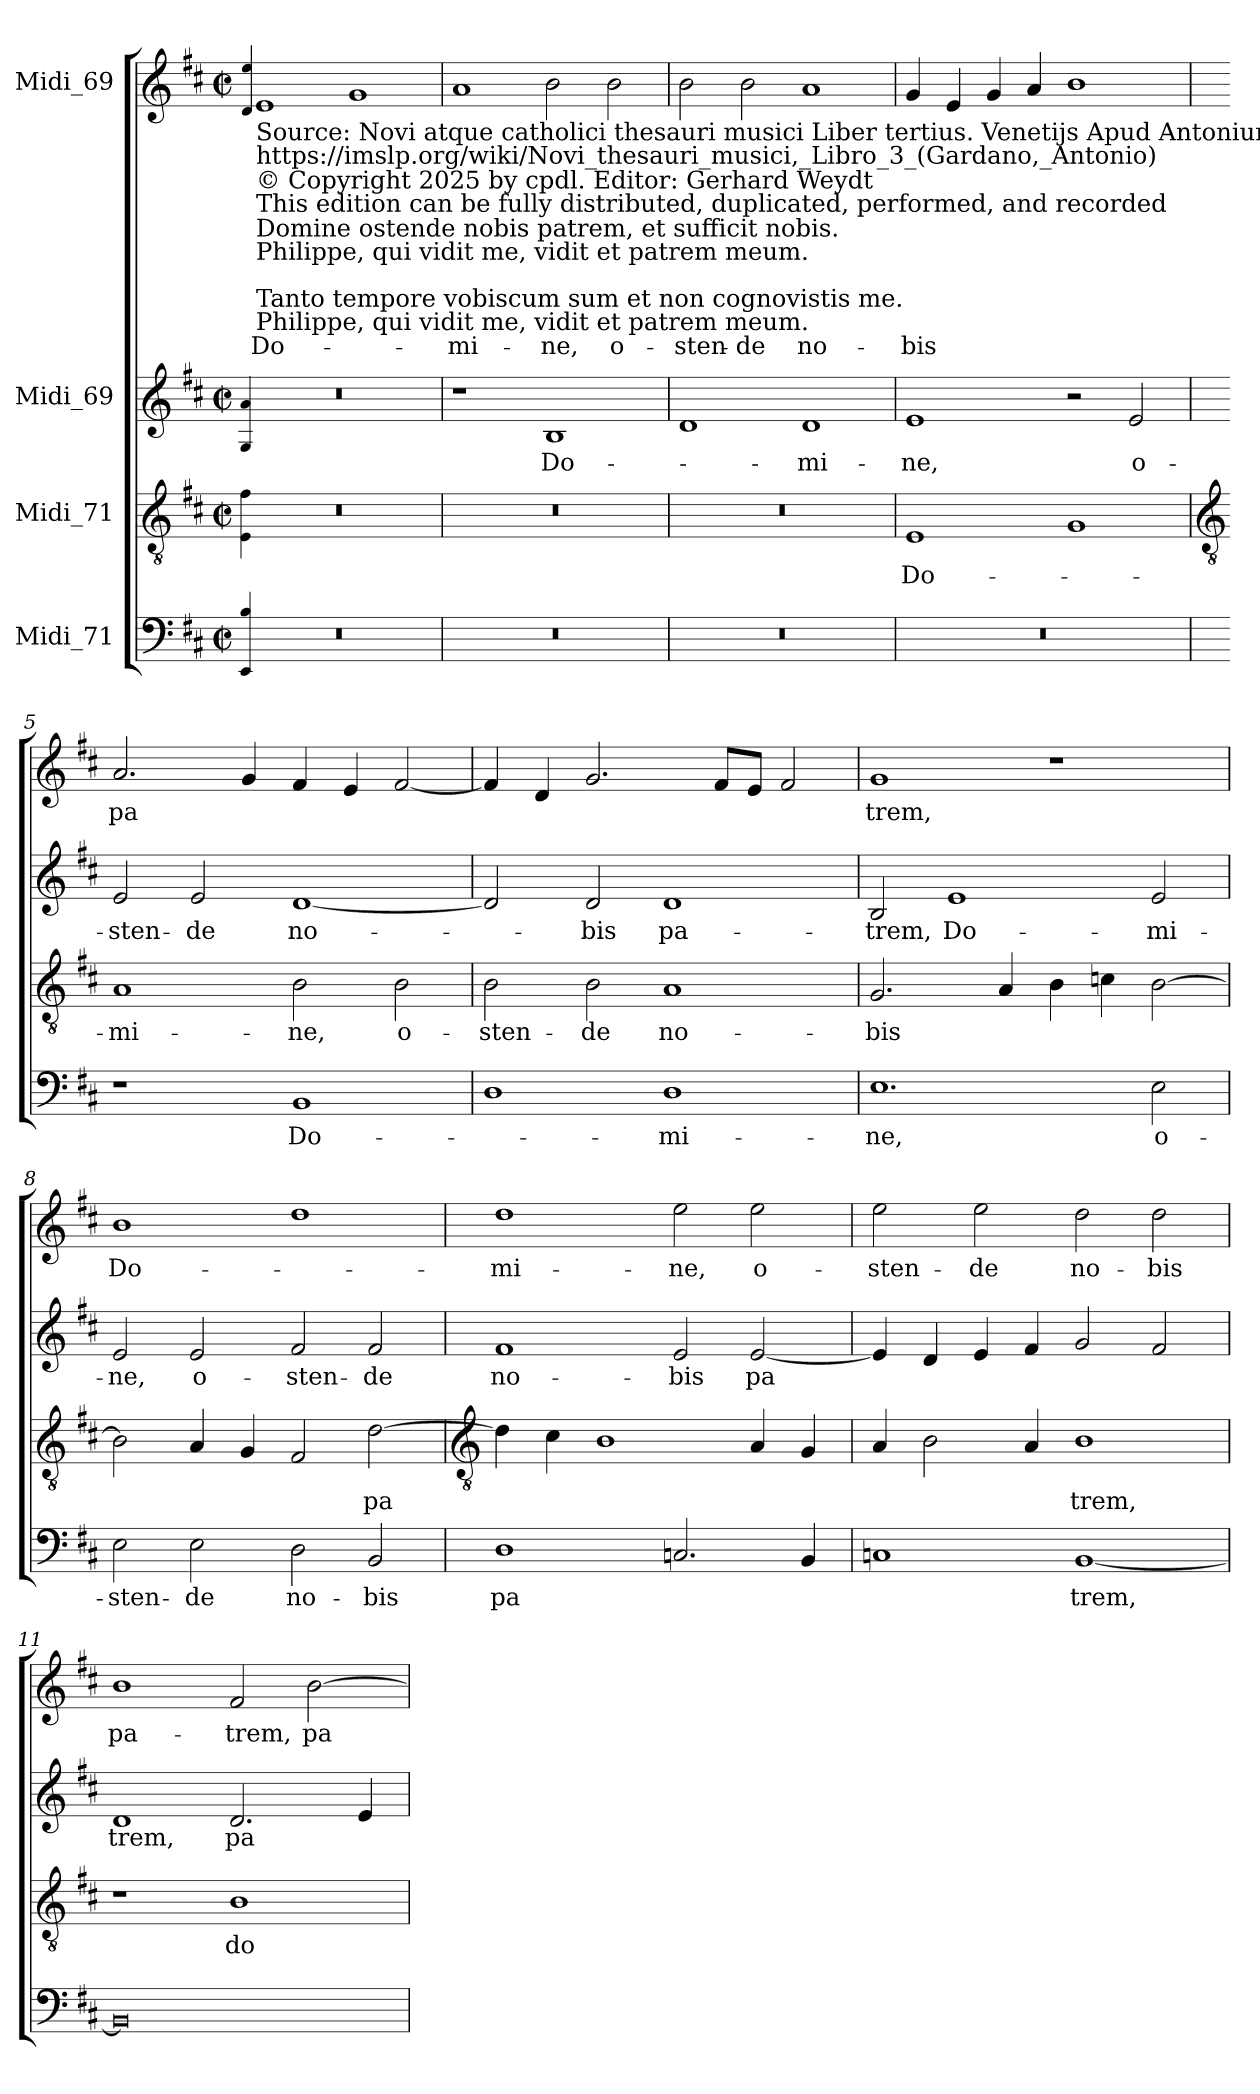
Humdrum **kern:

**kern	**text	**kern	**text	**kern	**text	**kern	**text
*part4	*part4	*part3	*part3	*part2	*part2	*part1	*part1
*staff4	*staff4	*staff3	*staff3	*staff2	*staff2	*staff1	*staff1
*I"Midi_71	*	*I"Midi_71	*	*I"Midi_69	*	*I"Midi_69	*
*clefF4	*	*clefGv2	*	*clefG2	*	*clefG2	*
*k[f#c#]	*	*k[f#c#]	*	*k[f#c#]	*	*k[f#c#]	*
*D:	*	*D:	*	*D:	*	*D:	*
*M4/2	*	*M4/2	*	*M4/2	*	*M4/2	*
*met(c|)	*	*met(c|)	*	*met(c|)	*	*met(c|)	*
=1	=1	=1	=1	=1	=1	=1	=1
4qqEE 4qqB	.	4qqE 4qqf#	.	4qqG 4qqa	.	4qqd 4qqee	.
!	!	!	!	!	!	!LO:TX:b:t=Source&colon; Novi atque catholici thesauri musici Liber tertius. Venetijs Apud Antonium Gardanum. 1568\nhttps&colon;//imslp.org/wiki/Novi_thesauri_musici,_Libro_3_(Gardano,_Antonio)	!
!	!	!	!	!	!	!LO:TX:b:t=© Copyright 2025 by cpdl. Editor&colon; Gerhard Weydt\nThis edition can be fully distributed, duplicated, performed, and recorded	!
!	!	!	!	!	!	!LO:TX:b:t=Domine ostende nobis patrem, et sufficit nobis.\nPhilippe, qui vidit me, vidit et patrem meum.\n\nTanto tempore vobiscum sum et non cognovistis me.\nPhilippe, qui vidit me, vidit et patrem meum.	!
!	!	!	!	!	!	!	!LO:LY:b
0r	.	0r	.	0r	.	1e	Do-
.	.	.	.	.	.	1g	.
=2	=2	=2	=2	=2	=2	=2	=2
!	!	!	!	!	!	!	!LO:LY:b
0r	.	0r	.	1r	.	1a	-mi-
!	!	!	!	!	!LO:LY:b	!	!LO:LY:b
.	.	.	.	1B	Do-	2b	-ne,
!	!	!	!	!	!	!	!LO:LY:b
.	.	.	.	.	.	2b	o-
=3	=3	=3	=3	=3	=3	=3	=3
!	!	!	!	!	!	!	!LO:LY:b
0r	.	0r	.	1d	.	2b	-sten-
!	!	!	!	!	!	!	!LO:LY:b
.	.	.	.	.	.	2b	-de
!	!	!	!	!	!LO:LY:b	!	!LO:LY:b
.	.	.	.	1d	-mi-	1a	no-
=4	=4	=4	=4	=4	=4	=4	=4
!	!	!	!LO:LY:b	!	!LO:LY:b	!	!LO:LY:b
0r	.	1E	Do-	1e	-ne,	4g	-bis
.	.	.	.	.	.	4e	.
.	.	.	.	.	.	4g	.
.	.	.	.	.	.	4a	.
.	.	1G	.	2r	.	1b	.
!	!	!	!	!	!LO:LY:b	!	!
.	.	.	.	2e	o-	.	.
!!LO:LB:g=z
=5	=5	=5	=5	=5	=5	=5	=5
*	*	*clefGv2	*	*	*	*	*
!	!	!	!LO:LY:b	!	!LO:LY:b	!	!LO:LY:b
1r	.	1A	-mi-	2e	-sten-	2.a	pa
!	!	!	!	!	!LO:LY:b	!	!
.	.	.	.	2e	-de	.	.
.	.	.	.	.	.	4g	.
!	!LO:LY:b	!	!LO:LY:b	!	!LO:LY:b	!	!
1BB	Do-	2B	-ne,	[1d	no-	4f#	.
.	.	.	.	.	.	4e	.
!	!	!	!LO:LY:b	!	!	!	!
.	.	2B	o-	.	.	[2f#	.
=6	=6	=6	=6	=6	=6	=6	=6
!	!	!	!LO:LY:b	!	!	!	!
1D	.	2B	-sten-	2d]	.	4f#]	.
.	.	.	.	.	.	4d	.
!	!	!	!LO:LY:b	!	!LO:LY:b	!	!
.	.	2B	-de	2d	-bis	2.g	.
!	!LO:LY:b	!	!LO:LY:b	!	!LO:LY:b	!	!
1D	-mi-	1A	no-	1d	pa-	.	.
.	.	.	.	.	.	8f#L	.
.	.	.	.	.	.	8eJ	.
.	.	.	.	.	.	2f#	.
=7	=7	=7	=7	=7	=7	=7	=7
!	!LO:LY:b	!	!LO:LY:b	!	!LO:LY:b	!	!LO:LY:b
1.E	-ne,	2.G	-bis	2B	-trem,	1g	trem,
!	!	!	!	!	!LO:LY:b	!	!
.	.	.	.	1e	Do-	.	.
.	.	4A	.	.	.	.	.
.	.	4B	.	.	.	1r	.
.	.	4c	.	.	.	.	.
!	!LO:LY:b	!	!	!	!LO:LY:b	!	!
2E	o-	[2B	.	2e	-mi-	.	.
=8	=8	=8	=8	=8	=8	=8	=8
!	!LO:LY:b	!	!	!	!LO:LY:b	!	!LO:LY:b
2E	-sten-	2B]	.	2e	-ne,	1b	Do-
!	!LO:LY:b	!	!	!	!LO:LY:b	!	!
2E	-de	4A	.	2e	o-	.	.
.	.	4G	.	.	.	.	.
!	!LO:LY:b	!	!	!	!LO:LY:b	!	!
2D	no-	2F#	.	2f#	-sten-	1dd	.
!	!LO:LY:b	!	!LO:LY:b	!	!LO:LY:b	!	!
2BB	-bis	[2d	pa	2f#	-de	.	.
!!LO:LB:g=z
=9	=9	=9	=9	=9	=9	=9	=9
*	*	*clefGv2	*	*	*	*	*
!	!LO:LY:b	!	!	!	!LO:LY:b	!	!LO:LY:b
1D	pa	4d]	.	1f#	no-	1dd	-mi-
.	.	4c#	.	.	.	.	.
.	.	1B	.	.	.	.	.
!	!	!	!	!	!LO:LY:b	!	!LO:LY:b
2.Cn	.	.	.	2e	-bis	2ee	-ne,
!	!	!	!	!	!LO:LY:b	!	!LO:LY:b
.	.	4A	.	[2e	pa	2ee	o-
4BB	.	4G	.	.	.	.	.
=10	=10	=10	=10	=10	=10	=10	=10
!	!	!	!	!	!	!	!LO:LY:b
1C	.	4A	.	4e]	.	2ee	-sten-
.	.	2B	.	4d	.	.	.
!	!	!	!	!	!	!	!LO:LY:b
.	.	.	.	4e	.	2ee	-de
.	.	4A	.	4f#	.	.	.
!	!LO:LY:b	!	!LO:LY:b	!	!	!	!LO:LY:b
[1BB	trem,	1B	trem,	2g	.	2dd	no-
!	!	!	!	!	!	!	!LO:LY:b
.	.	.	.	2f#	.	2dd	-bis
=11	=11	=11	=11	=11	=11	=11	=11
!	!	!	!	!	!LO:LY:b	!	!LO:LY:b
0BB]	.	1r	.	1d	trem,	1b	pa-
!	!	!	!LO:LY:b	!	!LO:LY:b	!	!LO:LY:b
.	.	1B	do-	2.d	pa	2f#	-trem,
!	!	!	!	!	!	!	!LO:LY:b
.	.	.	.	.	.	[2b	pa
.	.	.	.	4e	.	.	.
=	=	=	=	=	=	=	=
*-	*-	*-	*-	*-	*-	*-	*-
